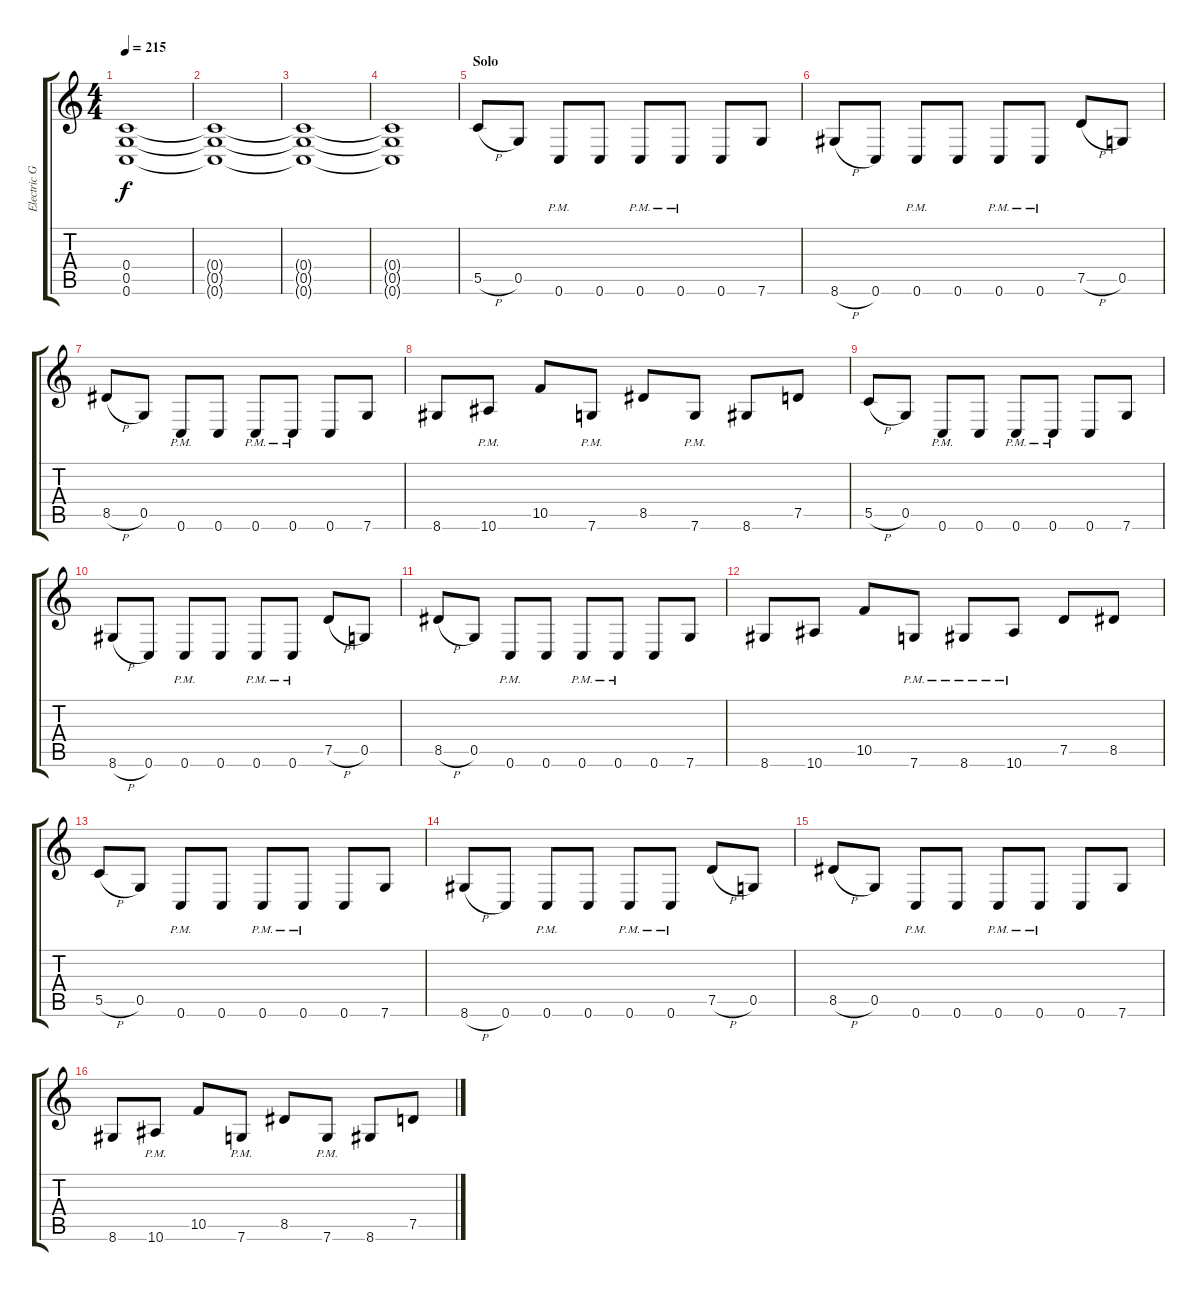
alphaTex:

\track ("Electric Guitar" "Electric G") {instrument distortionguitar}
\staff {score tabs}
\tuning (D4 A3 F3 C3 G2 C2) {hide}
\ts (4 4)
\tempo 215
\clef g2
\ks c
(0.4 0.5 0.6).1{dy f} |
(0.4{t} 0.5{t} 0.6{t}).1 |
(0.4{t} 0.5{t} 0.6{t}).1 |
(0.4{t} 0.5{t} 0.6{t}).1 |
\section ("" "Solo")
5.5{h}.8 0.5.8 0.6{pm}.8 0.6.8 0.6{pm}.8 0.6{pm}.8 0.6.8 7.6.8 |
8.6{h}.8 0.6.8 0.6{pm}.8 0.6.8 0.6{pm}.8 0.6{pm}.8 7.5{h}.8 0.5.8 |
8.5{h}.8 0.5.8 0.6{pm}.8 0.6.8 0.6{pm}.8 0.6{pm}.8 0.6.8 7.6.8 |
8.6.8 10.6{pm}.8 10.5.8 7.6{pm}.8 8.5.8 7.6{pm}.8 8.6.8 7.5.8 |
5.5{h}.8 0.5.8 0.6{pm}.8 0.6.8 0.6{pm}.8 0.6{pm}.8 0.6.8 7.6.8 |
8.6{h}.8 0.6.8 0.6{pm}.8 0.6.8 0.6{pm}.8 0.6{pm}.8 7.5{h}.8 0.5.8 |
8.5{h}.8 0.5.8 0.6{pm}.8 0.6.8 0.6{pm}.8 0.6{pm}.8 0.6.8 7.6.8 |
8.6.8 10.6.8 10.5.8 7.6{pm}.8 8.6{pm}.8 10.6{pm}.8 7.5.8 8.5.8 |
5.5{h}.8 0.5.8 0.6{pm}.8 0.6.8 0.6{pm}.8 0.6{pm}.8 0.6.8 7.6.8 |
8.6{h}.8 0.6.8 0.6{pm}.8 0.6.8 0.6{pm}.8 0.6{pm}.8 7.5{h}.8 0.5.8 |
8.5{h}.8 0.5.8 0.6{pm}.8 0.6.8 0.6{pm}.8 0.6{pm}.8 0.6.8 7.6.8 |
8.6.8 10.6{pm}.8 10.5.8 7.6{pm}.8 8.5.8 7.6{pm}.8 8.6.8 7.5.8
